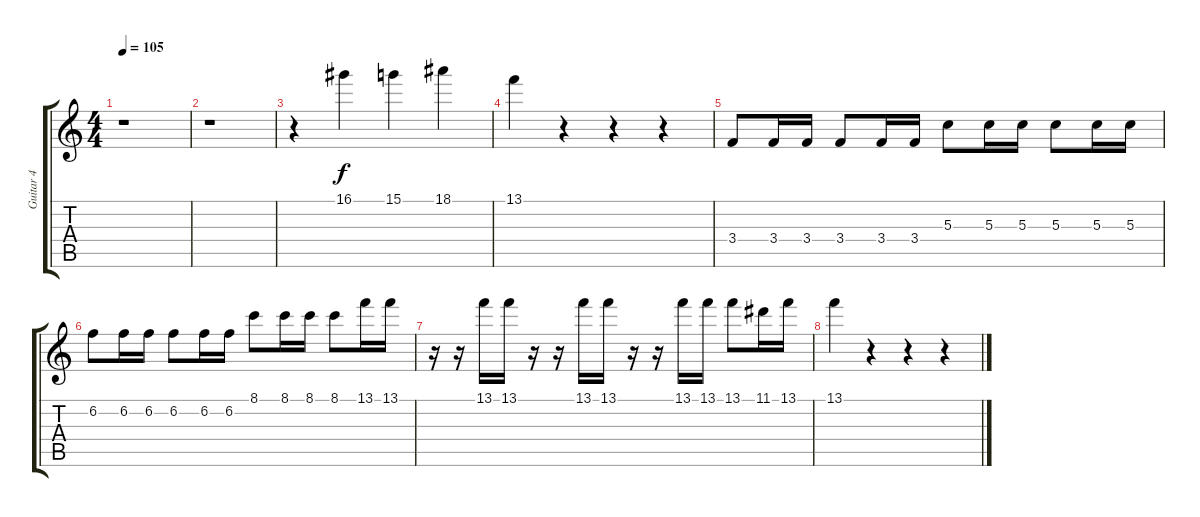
\track ("Guitar 4" "Guitar 4") {instrument distortionguitar}
\staff {score tabs}
\tuning (E4 B3 G3 D3 A2 E2) {hide}
\ts (4 4)
\tempo 105
\clef g2
\ks c
r.1{dy f} |
r.1 |
r.4 16.1.4 15.1.4 18.1.4 |
13.1.4 r.4 r.4 r.4 |
3.4.8 3.4.16 3.4.16 3.4.8 3.4.16 3.4.16 5.3.8 5.3.16 5.3.16 5.3.8 5.3.16 5.3.16 |
6.2.8 6.2.16 6.2.16 6.2.8 6.2.16 6.2.16 8.1.8 8.1.16 8.1.16 8.1.8 13.1.16 13.1.16 |
r.16 r.16 13.1.16 13.1.16 r.16 r.16 13.1.16 13.1.16 r.16 r.16 13.1.16 13.1.16 13.1.8 11.1.16 13.1.16 |
13.1.4 r.4 r.4 r.4
